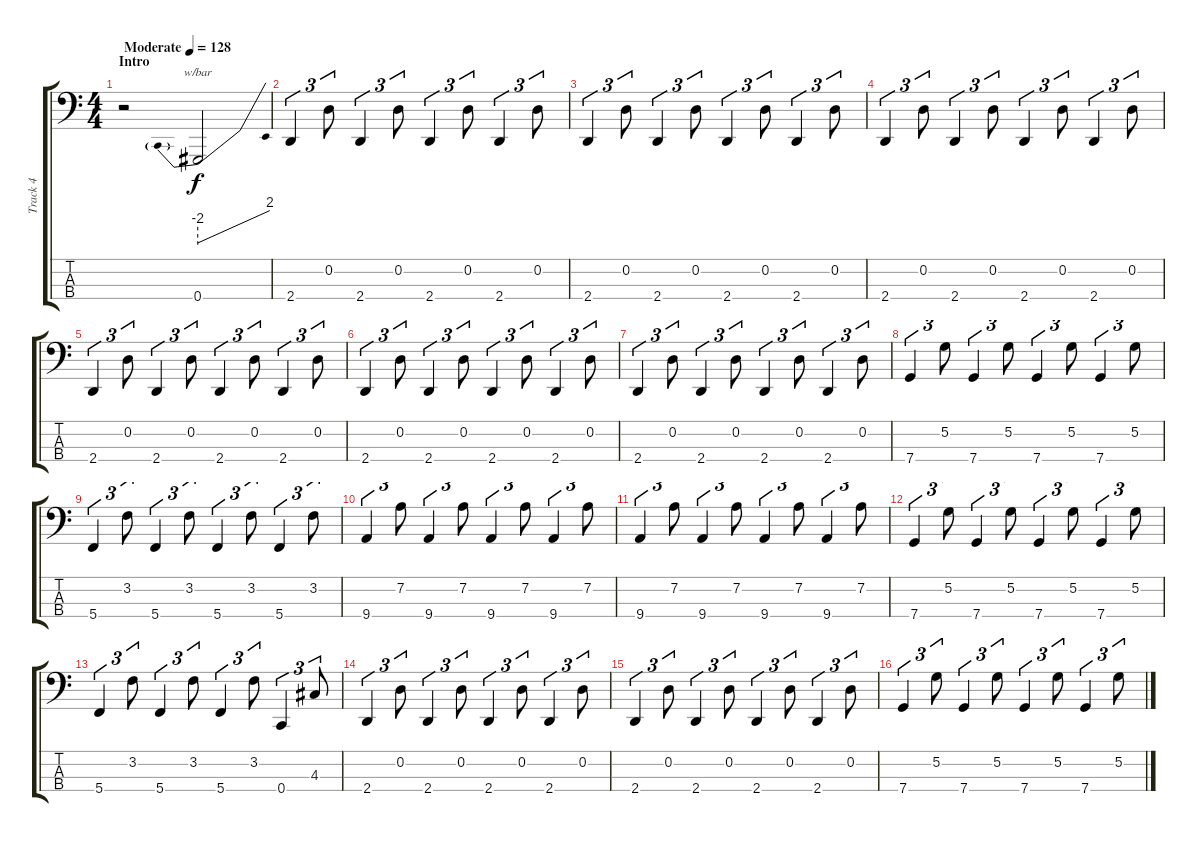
\track ("Track 4" "Track 4") {instrument electricbassfinger}
\staff {score tabs}
\tuning (G2 D2 A1 C1) {hide}
\ts (4 4)
\section ("" "Intro")
\tempo (128 "Moderate")
\clef f4
\ks c
r.2{dy f instrument electricbassfinger} 0.4.2{tbe (predivedive default 0 -8 60 8)} |
2.4.4{tu (3 2)} 0.2.8{tu (3 2)} 2.4.4{tu (3 2)} 0.2.8{tu (3 2)} 2.4.4{tu (3 2)} 0.2.8{tu (3 2)} 2.4.4{tu (3 2)} 0.2.8{tu (3 2)} |
2.4.4{tu (3 2)} 0.2.8{tu (3 2)} 2.4.4{tu (3 2)} 0.2.8{tu (3 2)} 2.4.4{tu (3 2)} 0.2.8{tu (3 2)} 2.4.4{tu (3 2)} 0.2.8{tu (3 2)} |
2.4.4{tu (3 2)} 0.2.8{tu (3 2)} 2.4.4{tu (3 2)} 0.2.8{tu (3 2)} 2.4.4{tu (3 2)} 0.2.8{tu (3 2)} 2.4.4{tu (3 2)} 0.2.8{tu (3 2)} |
2.4.4{tu (3 2)} 0.2.8{tu (3 2)} 2.4.4{tu (3 2)} 0.2.8{tu (3 2)} 2.4.4{tu (3 2)} 0.2.8{tu (3 2)} 2.4.4{tu (3 2)} 0.2.8{tu (3 2)} |
2.4.4{tu (3 2)} 0.2.8{tu (3 2)} 2.4.4{tu (3 2)} 0.2.8{tu (3 2)} 2.4.4{tu (3 2)} 0.2.8{tu (3 2)} 2.4.4{tu (3 2)} 0.2.8{tu (3 2)} |
2.4.4{tu (3 2)} 0.2.8{tu (3 2)} 2.4.4{tu (3 2)} 0.2.8{tu (3 2)} 2.4.4{tu (3 2)} 0.2.8{tu (3 2)} 2.4.4{tu (3 2)} 0.2.8{tu (3 2)} |
7.4.4{tu (3 2)} 5.2.8{tu (3 2)} 7.4.4{tu (3 2)} 5.2.8{tu (3 2)} 7.4.4{tu (3 2)} 5.2.8{tu (3 2)} 7.4.4{tu (3 2)} 5.2.8{tu (3 2)} |
5.4.4{tu (3 2)} 3.2.8{tu (3 2)} 5.4.4{tu (3 2)} 3.2.8{tu (3 2)} 5.4.4{tu (3 2)} 3.2.8{tu (3 2)} 5.4.4{tu (3 2)} 3.2.8{tu (3 2)} |
9.4.4{tu (3 2)} 7.2.8{tu (3 2)} 9.4.4{tu (3 2)} 7.2.8{tu (3 2)} 9.4.4{tu (3 2)} 7.2.8{tu (3 2)} 9.4.4{tu (3 2)} 7.2.8{tu (3 2)} |
9.4.4{tu (3 2)} 7.2.8{tu (3 2)} 9.4.4{tu (3 2)} 7.2.8{tu (3 2)} 9.4.4{tu (3 2)} 7.2.8{tu (3 2)} 9.4.4{tu (3 2)} 7.2.8{tu (3 2)} |
7.4.4{tu (3 2)} 5.2.8{tu (3 2)} 7.4.4{tu (3 2)} 5.2.8{tu (3 2)} 7.4.4{tu (3 2)} 5.2.8{tu (3 2)} 7.4.4{tu (3 2)} 5.2.8{tu (3 2)} |
5.4.4{tu (3 2)} 3.2.8{tu (3 2)} 5.4.4{tu (3 2)} 3.2.8{tu (3 2)} 5.4.4{tu (3 2)} 3.2.8{tu (3 2)} 0.4.4{tu (3 2)} 4.3.8{tu (3 2)} |
2.4.4{tu (3 2)} 0.2.8{tu (3 2)} 2.4.4{tu (3 2)} 0.2.8{tu (3 2)} 2.4.4{tu (3 2)} 0.2.8{tu (3 2)} 2.4.4{tu (3 2)} 0.2.8{tu (3 2)} |
2.4.4{tu (3 2)} 0.2.8{tu (3 2)} 2.4.4{tu (3 2)} 0.2.8{tu (3 2)} 2.4.4{tu (3 2)} 0.2.8{tu (3 2)} 2.4.4{tu (3 2)} 0.2.8{tu (3 2)} |
7.4.4{tu (3 2)} 5.2.8{tu (3 2)} 7.4.4{tu (3 2)} 5.2.8{tu (3 2)} 7.4.4{tu (3 2)} 5.2.8{tu (3 2)} 7.4.4{tu (3 2)} 5.2.8{tu (3 2)}
